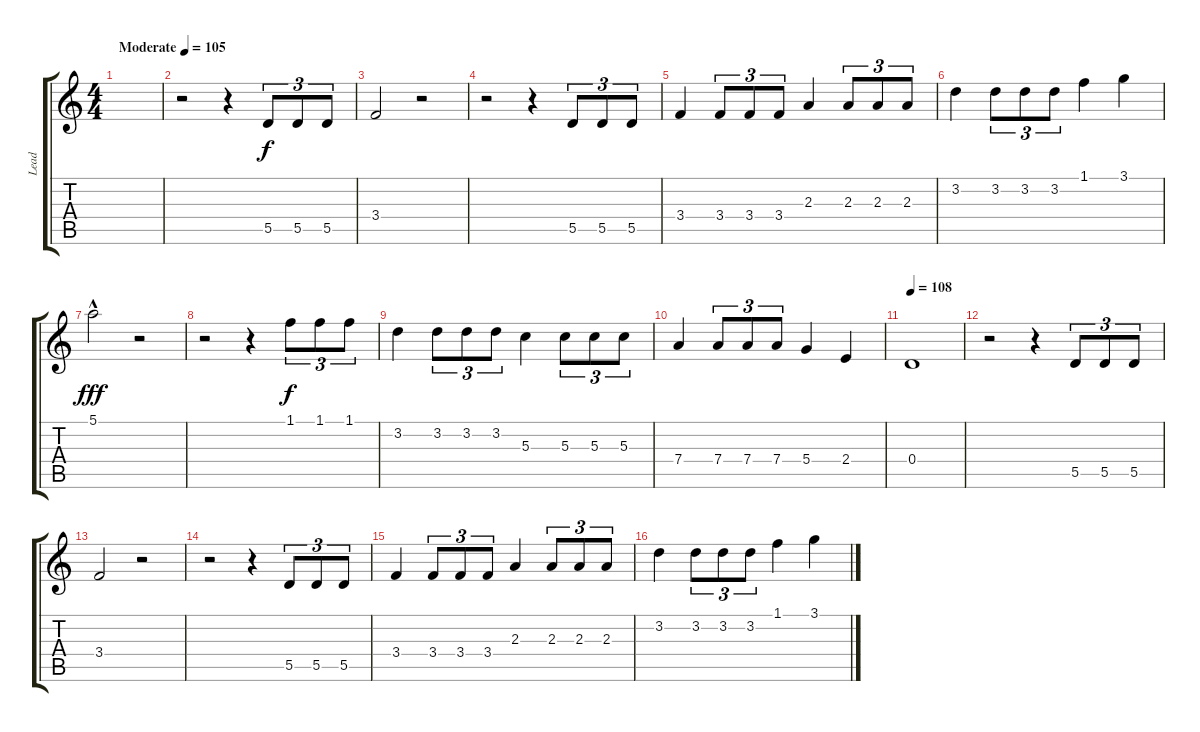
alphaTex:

\track ("Lead" "Lead") {instrument electricguitarclean}
\staff {score tabs}
\tuning (E4 B3 G3 D3 A2 E2) {hide}
\ts (4 4)
\tempo (105 "Moderate")
\clef g2
\ks c
|
r.2 r.4 5.5.8{tu (3 2)} 5.5.8{tu (3 2)} 5.5.8{tu (3 2)} |
3.4.2{volume 0} r.2 |
r.2 r.4 5.5.8{tu (3 2) volume 16} 5.5.8{tu (3 2)} 5.5.8{tu (3 2)} |
3.4.4{volume 3} 3.4.8{tu (3 2) volume 16} 3.4.8{tu (3 2)} 3.4.8{tu (3 2)} 2.3.4{volume 3} 2.3.8{tu (3 2) volume 16} 2.3.8{tu (3 2)} 2.3.8{tu (3 2)} |
3.2.4{volume 4} 3.2.8{tu (3 2) volume 16} 3.2.8{tu (3 2)} 3.2.8{tu (3 2)} 1.1.4 3.1.4 |
5.1{hac}.2{dy fff volume 0} r.2 |
r.2 r.4 1.1.8{tu (3 2) dy f volume 16} 1.1.8{tu (3 2)} 1.1.8{tu (3 2)} |
3.2.4{volume 3} 3.2.8{tu (3 2) volume 16} 3.2.8{tu (3 2)} 3.2.8{tu (3 2)} 5.3.4{volume 3} 5.3.8{tu (3 2) volume 16} 5.3.8{tu (3 2)} 5.3.8{tu (3 2)} |
7.4.4{volume 3} 7.4.8{tu (3 2) volume 16} 7.4.8{tu (3 2)} 7.4.8{tu (3 2)} 5.4.4 2.4.4 |
\tempo 108
0.4.1{volume 0} |
r.2 r.4 5.5.8{tu (3 2) volume 16} 5.5.8{tu (3 2)} 5.5.8{tu (3 2)} |
3.4.2{volume 0} r.2 |
r.2 r.4 5.5.8{tu (3 2) volume 16} 5.5.8{tu (3 2)} 5.5.8{tu (3 2)} |
3.4.4{volume 3} 3.4.8{tu (3 2) volume 16} 3.4.8{tu (3 2)} 3.4.8{tu (3 2)} 2.3.4{volume 3} 2.3.8{tu (3 2) volume 16} 2.3.8{tu (3 2)} 2.3.8{tu (3 2)} |
3.2.4{volume 4} 3.2.8{tu (3 2) volume 16} 3.2.8{tu (3 2)} 3.2.8{tu (3 2)} 1.1.4 3.1.4
